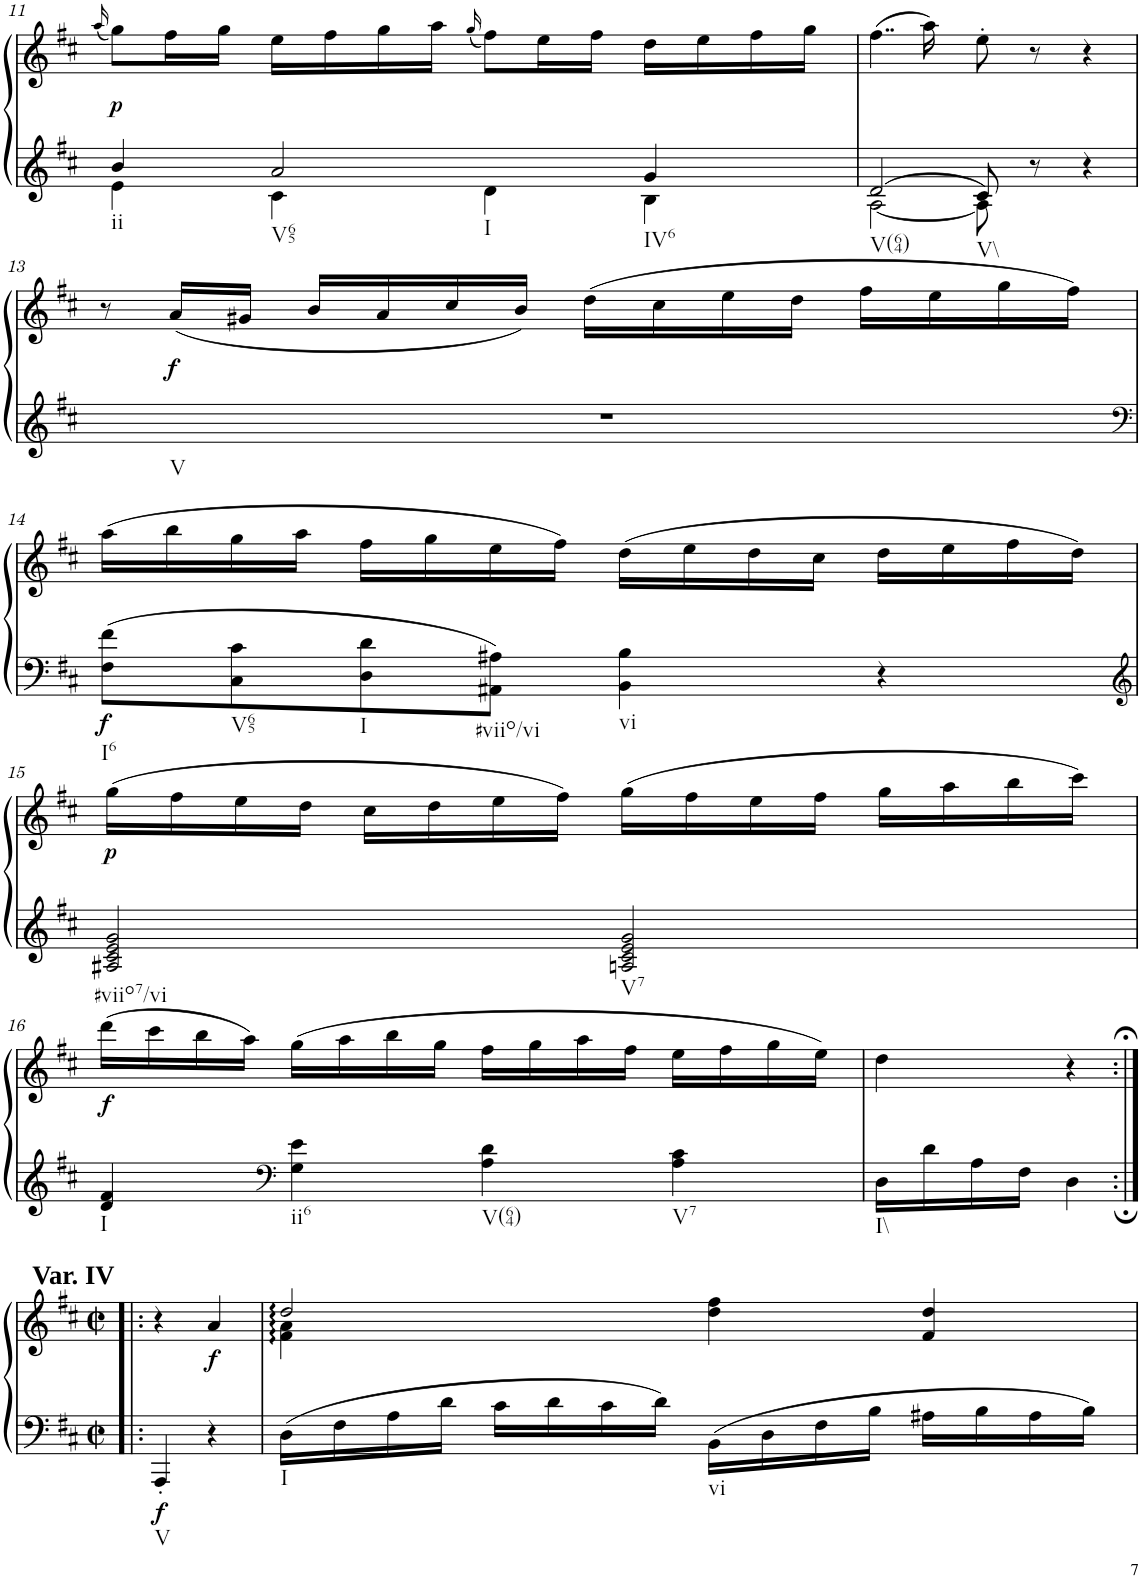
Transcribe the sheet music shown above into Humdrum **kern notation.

**kern	**kern	**dynam
*part1	*part1	*part1
*staff2	*staff1	*staff1/2
*I"unbenannt2	*	*
!!LO:PB:g=z
*clefG2	*clefG2	*
*k[f#c#]	*k[f#c#]	*
*M2/2	*M2/2	*
*met(c|)	*met(c|)	*
=11	=11	=11
.	(16qaa/	.
*^	*	*
!LO:TX:b:t=ii	!	!	!
!	!	!	!LO:DY:b
4b/	4e\	8gg\L)	p
.	.	16ff#\L	.
.	.	16gg\JJ	.
!LO:TX:b:t=V65	!	!	!
!LO:TX:b:t=I	!	!	!
2a/	4c#\	16ee\LL	.
.	.	16ff#\	.
.	.	16gg\	.
.	.	16aa\JJ	.
.	.	(16qgg/	.
.	4d\	8ff#\L)	.
.	.	16ee\L	.
.	.	16ff#\JJ	.
!LO:TX:b:t=IV6	!	!	!
4g/	4B\	16dd\LL	.
.	.	16ee\	.
.	.	16ff#\	.
.	.	16gg\JJ	.
=12	=12	=12	=12
!LO:TX:b:t=V(64)	!	!	!
2d/	[2A\	(4..ff#\	.
.	.	16aa\)	.
!LO:TX:b:t=V\\	!	!	!
8c#/	8A\]	8ee'\	.
8r	4.ryy	8r	.
4r	.	4r	.
*v	*v	*	*
!!LO:LB:g=z
=13	=13	=13
!LO:TX:b:t=V	!	!
1r	8r	.
!	!	!LO:DY:b
.	(16a/LL	f
.	16g#X/JJ	.
.	16b/LL	.
.	16a/	.
.	16cc#/	.
.	16b/JJ)	.
.	(16dd\LL	.
.	16cc#\	.
.	16ee\	.
.	16dd\JJ	.
.	16ff#\LL	.
.	16ee\	.
.	16gg\	.
.	16ff#\JJ)	.
!!LO:LB:g=z
=14	=14	=14
*clefF4	*	*
!LO:TX:b:t=I6	!	!
!	!	!LO:DY:b=2
8F#\ 8f#\L	(16aa\LL	f
.	16bb\	.
!LO:TX:b:t=V65	!	!
8C#\ 8c#\	16gg\	.
.	16aa\JJ	.
!LO:TX:b:t=I	!	!
8D\ 8d\	16ff#\LL	.
.	16gg\	.
!LO:TX:b:t=#viio/vi	!	!
8AA#X\ 8A#X\J	16ee\	.
.	16ff#\JJ)	.
!LO:TX:b:t=vi	!	!
4BB\ 4B\	(16dd\LL	.
.	16ee\	.
.	16dd\	.
.	16cc#\JJ	.
4r	16dd\LL	.
.	16ee\	.
.	16ff#\	.
.	16dd\JJ)	.
!!LO:LB:g=z
=15	=15	=15
*clefG2	*	*
!LO:TX:b:t=#viio7/vi	!	!
!	!	!LO:DY:b
2A#X/ 2c#/ 2e/ 2g/	(16gg\LL	p
.	16ff#\	.
.	16ee\	.
.	16dd\JJ	.
.	16cc#\LL	.
.	16dd\	.
.	16ee\	.
.	16ff#\JJ)	.
!LO:TX:b:t=V7	!	!
2An/ 2c#/ 2e/ 2g/	(16gg\LL	.
.	16ff#\	.
.	16ee\	.
.	16ff#\JJ	.
.	16gg\LL	.
.	16aa\	.
.	16bb\	.
.	16ccc#\JJ)	.
!!LO:LB:g=z
=16	=16	=16
!LO:TX:b:t=I	!	!
!	!	!LO:DY:b
4d/ 4f#/	(16ddd\LL	f
.	16ccc#\	.
.	16bb\	.
.	16aa\JJ)	.
*clefF4	*	*
!LO:TX:b:t=ii6	!	!
4G\ 4e\	(16gg\LL	.
.	16aa\	.
.	16bb\	.
.	16gg\JJ	.
!LO:TX:b:t=V(64)	!	!
4A\ 4d\	16ff#\LL	.
.	16gg\	.
.	16aa\	.
.	16ff#\JJ	.
!LO:TX:b:t=V7	!	!
4A\ 4c#\	16ee\LL	.
.	16ff#\	.
.	16gg\	.
.	16ee\JJ)	.
=17	=17	=17
!LO:TX:b:t=I\\	!	!
16D\LL	4dd\	.
16d\	.	.
16A\	.	.
16F#\JJ	.	.
4D\	4r	.
!!LO:LB:g=z
=:|!|:	=:|!|:	=:|!|:
*clefF4	*clefG2	*
*M2/2	*M2/2	*
*met(c|)	*met(c|)	*
!LO:TX:b:t=V	!	!
!	!	!LO:DY:b=2
4AAA'/	4r	f
!	!LO:TX:a:B:t=Var. IV	!
!	!	!LO:DY:b
4r	4a/	f
=1	=1	=1
*	*^	*
!LO:TX:b:t=I	!	!	!
16D\LL	2dd/	4f#\ 4a\	.
16F#\	.	.	.
16A\	.	.	.
16d\JJ	.	.	.
16c#\LL	.	2.ryy	.
16d\	.	.	.
16c#\	.	.	.
16d\JJ	.	.	.
!LO:TX:b:t=vi	!	!	!
16BB\LL	4dd\ 4ff#\	.	.
16D\	.	.	.
16F#\	.	.	.
16B\JJ	.	.	.
16A#X\LL	4f#/ 4dd/	.	.
16B\	.	.	.
16A#\	.	.	.
16B\JJ	.	.	.
*	*v	*v	*
=	=	=
*-	*-	*-
